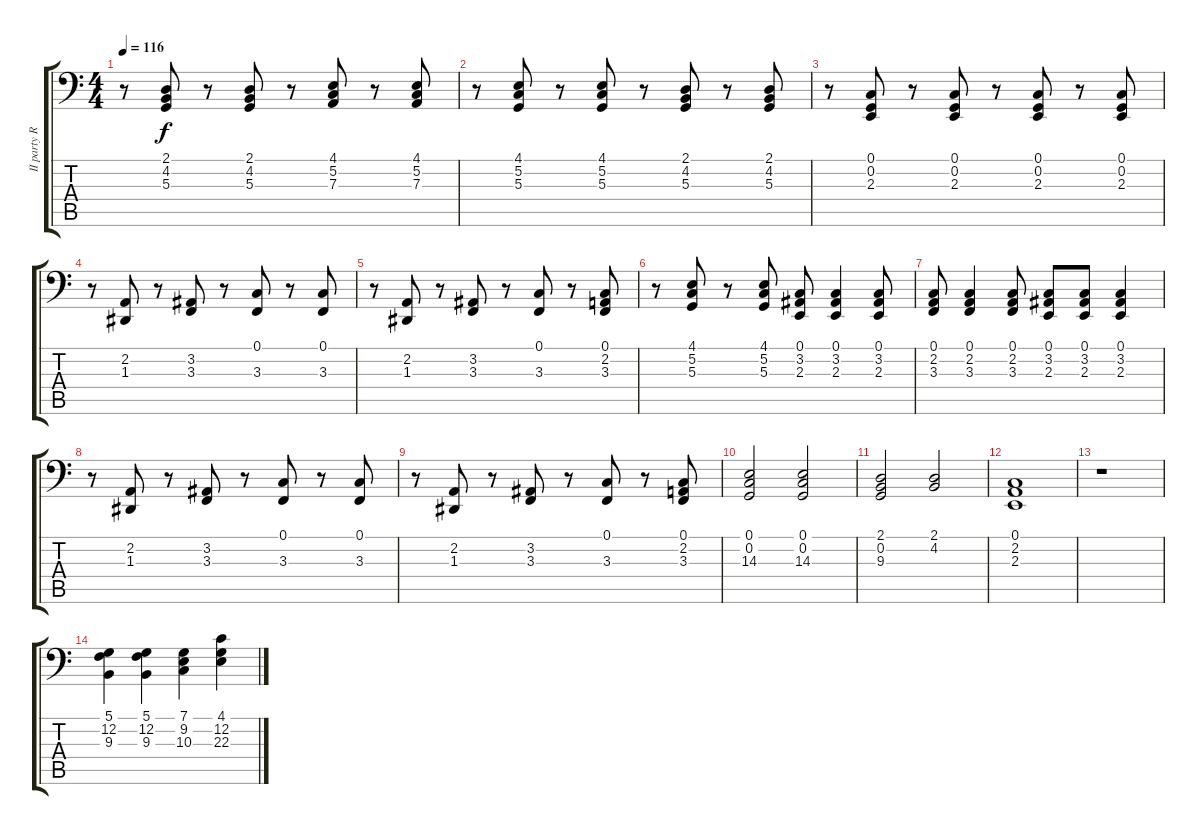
\track ("II party Right Hand" "II party R") {instrument acousticgrandpiano}
\staff {score tabs}
\tuning (C3 G2 D2 A1 E1 B0) {hide}
\ts (4 4)
\tempo 116
\clef f4
\ks c
r.8{dy f} (2.1 4.2 5.3).8 r.8 (2.1 4.2 5.3).8 r.8 (4.1 5.2 7.3).8 r.8 (4.1 5.2 7.3).8 |
r.8 (4.1 5.2 5.3).8 r.8 (4.1 5.2 5.3).8 r.8 (2.1 4.2 5.3).8 r.8 (2.1 4.2 5.3).8 |
r.8 (0.1 0.2 2.3).8 r.8 (0.1 0.2 2.3).8 r.8 (0.1 0.2 2.3).8 r.8 (0.1 0.2 2.3).8 |
r.8 (2.2 1.3).8 r.8 (3.2 3.3).8 r.8 (0.1 3.3).8 r.8 (0.1 3.3).8 |
r.8 (2.2 1.3).8 r.8 (3.2 3.3).8 r.8 (0.1 3.3).8 r.8 (0.1 2.2 3.3).8 |
r.8 (4.1 5.2 5.3).8 r.8 (4.1 5.2 5.3).8 (0.1 3.2 2.3).8 (0.1 3.2 2.3).4 (0.1 3.2 2.3).8 |
(0.1 2.2 3.3).8 (0.1 2.2 3.3).4 (0.1 2.2 3.3).8 (0.1 3.2 2.3).8 (0.1 3.2 2.3).8 (0.1 3.2 2.3).4 |
r.8 (2.2 1.3).8 r.8 (3.2 3.3).8 r.8 (0.1 3.3).8 r.8 (0.1 3.3).8 |
r.8 (2.2 1.3).8 r.8 (3.2 3.3).8 r.8 (0.1 3.3).8 r.8 (0.1 2.2 3.3).8 |
(0.1 0.2 14.3).2 (0.1 0.2 14.3).2 |
(2.1 0.2 9.3).2 (2.1 4.2).2 |
(0.1 2.2 2.3).1 |
r.1 |
(5.1 12.2 9.3).4 (5.1 12.2 9.3).4 (7.1 9.2 10.3).4 (4.1 12.2 22.3).4
